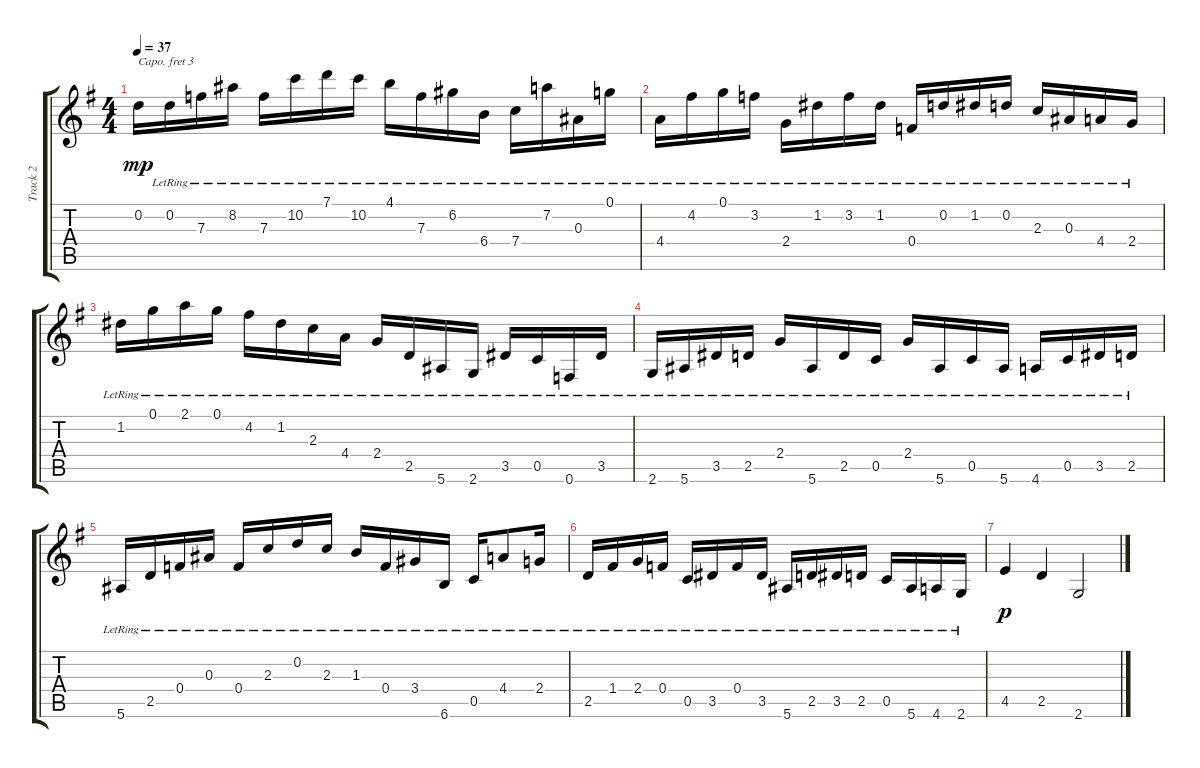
\track ("Track 2" "Track 2") {instrument acousticguitarnylon}
\staff {score tabs}
\capo 3
\tuning (E4 B3 G3 D3 A2 D2) {hide}
\ts (4 4)
\tempo 37
\clef g2
\ks eminor
0.2{t}.16{dy mp} 0.2{lr}.16 7.3{lr}.16 8.2{lr}.16 7.3{lr}.16 10.2{lr}.16 7.1{lr}.16 10.2{lr}.16 4.1{lr}.16 7.3{lr}.16 6.2{lr}.16 6.4{lr}.16 7.4{lr}.16 7.2{lr}.16 0.3{lr}.16 0.1{lr}.16 |
4.4{lr}.16 4.2{lr}.16 0.1{lr}.16 3.2{lr}.16 2.4{lr}.16 1.2{lr}.16 3.2{lr}.16 1.2{lr}.16 0.4{lr}.16 0.2{lr}.16 1.2{lr}.16 0.2{lr}.16 2.3{lr}.16 0.3{lr}.16 4.4{lr}.16 2.4{lr}.16 |
1.2{lr}.16 0.1{lr}.16 2.1{lr}.16 0.1{lr}.16 4.2{lr}.16 1.2{lr}.16 2.3{lr}.16 4.4{lr}.16 2.4{lr}.16 2.5{lr}.16 5.6{lr}.16 2.6{lr}.16 3.5{lr}.16 0.5{lr}.16 0.6{lr}.16 3.5{lr}.16 |
2.6{lr}.16 5.6{lr}.16 3.5{lr}.16 2.5{lr}.16 2.4{lr}.16 5.6{lr}.16 2.5{lr}.16 0.5{lr}.16 2.4{lr}.16 5.6{lr}.16 0.5{lr}.16 5.6{lr}.16 4.6{lr}.16 0.5{lr}.16 3.5{lr}.16 2.5{lr}.16 |
5.6{lr}.16 2.5{lr}.16 0.4{lr}.16 0.3{lr}.16 0.4{lr}.16 2.3{lr}.16 0.2{lr}.16 2.3{lr}.16 1.3{lr}.16 0.4{lr}.16 3.4{lr}.16 6.6{lr}.16 0.5{lr}.16 4.4{lr}.8 2.4{lr}.16 |
2.5{lr}.16 1.4{lr}.16 2.4{lr}.16 0.4{lr}.16 0.5{lr}.16 3.5{lr}.16 0.4{lr}.16 3.5{lr}.16 5.6{lr}.16 2.5{lr}.16 3.5{lr}.16 2.5{lr}.16 0.5{lr}.16 5.6{lr}.16 4.6{lr}.16 2.6{lr}.16 |
4.5.4{dy p} 2.5.4 2.6.2
